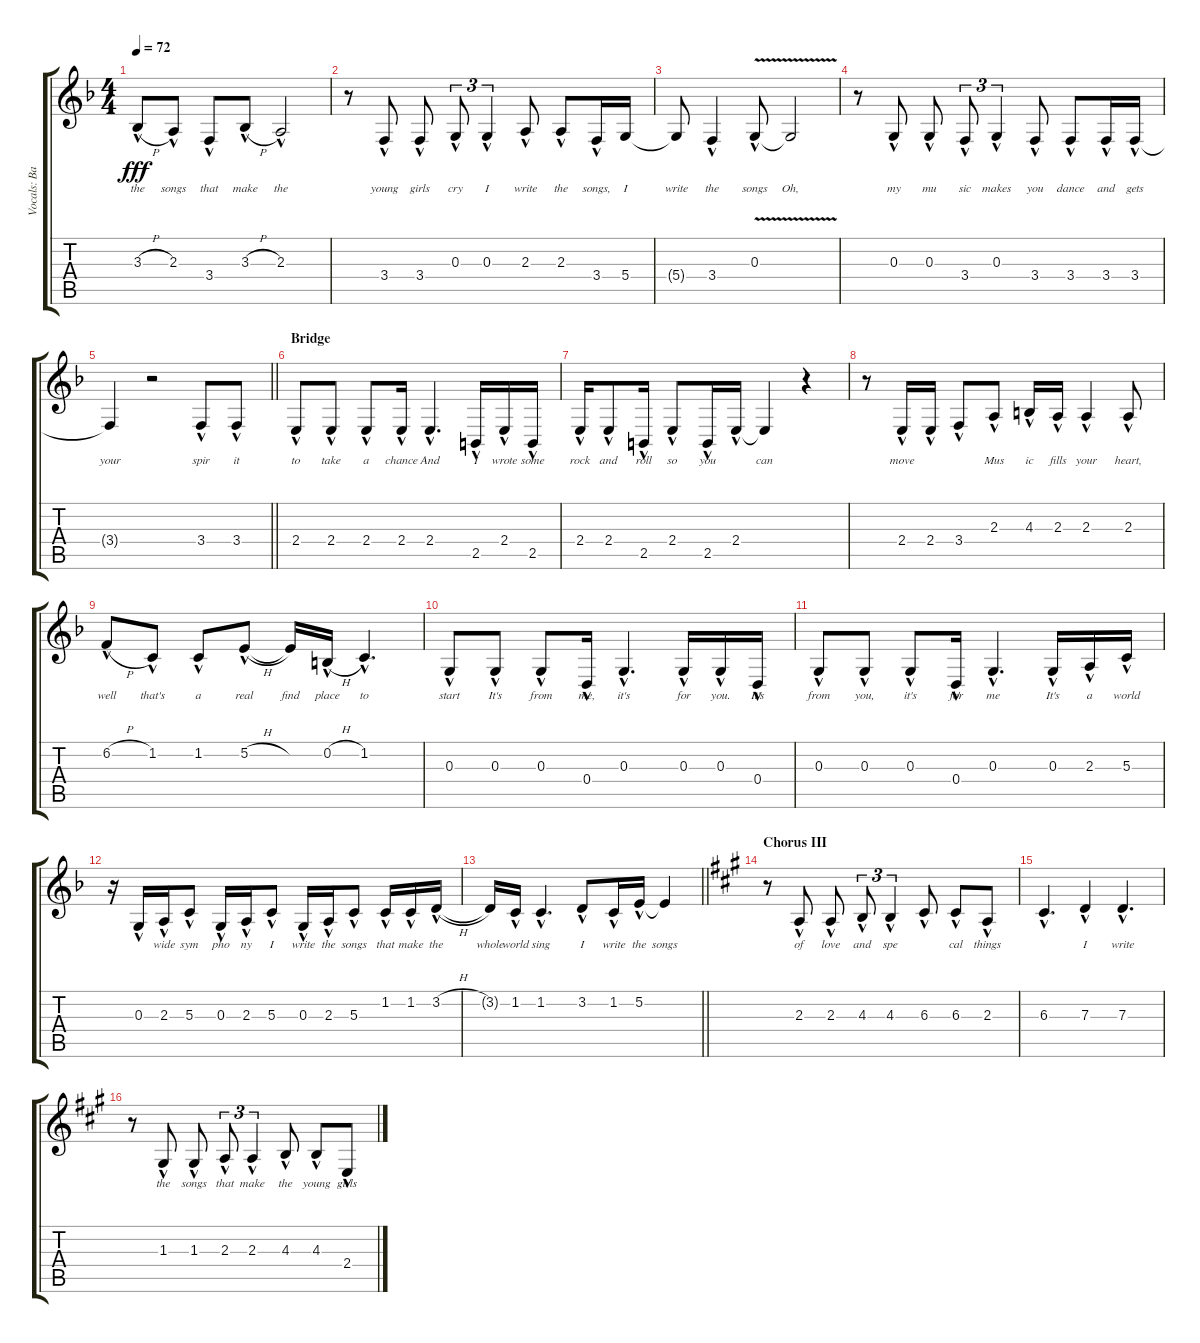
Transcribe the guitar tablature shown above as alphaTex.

\track ("Vocals: Barry" "Vocals: Ba") {instrument lead2sawtooth}
\staff {score tabs}
\tuning (E4 B3 G3 D3 A2 E2) {hide}
\ts (4 4)
\tempo 72
\clef g2
\ks f
3.3{h hac}.8{lyrics (0 "the") lyrics (1 "") lyrics (2 "") lyrics (3 "") lyrics (4 "") dy fff} 2.3{hac}.8{lyrics (0 "songs") lyrics (1 "") lyrics (2 "") lyrics (3 "") lyrics (4 "")} 3.4{hac}.8{lyrics (0 "that") lyrics (1 "") lyrics (2 "") lyrics (3 "") lyrics (4 "")} 3.3{h hac}.8{lyrics (0 "make") lyrics (1 "") lyrics (2 "") lyrics (3 "") lyrics (4 "")} 2.3{hac}.2{lyrics (0 "the") lyrics (1 "") lyrics (2 "") lyrics (3 "") lyrics (4 "")} |
r.8 3.4{hac}.8{lyrics (0 "young") lyrics (1 "") lyrics (2 "") lyrics (3 "") lyrics (4 "")} 3.4{hac}.8{lyrics (0 "girls") lyrics (1 "") lyrics (2 "") lyrics (3 "") lyrics (4 "")} 0.3{hac}.8{tu (3 2) lyrics (0 "cry") lyrics (1 "") lyrics (2 "") lyrics (3 "") lyrics (4 "")} 0.3{hac}.4{tu (3 2) lyrics (0 "I") lyrics (1 "") lyrics (2 "") lyrics (3 "") lyrics (4 "")} 2.3{hac}.8{lyrics (0 "write") lyrics (1 "") lyrics (2 "") lyrics (3 "") lyrics (4 "")} 2.3{hac}.8{lyrics (0 "the") lyrics (1 "") lyrics (2 "") lyrics (3 "") lyrics (4 "")} 3.4{hac}.16{lyrics (0 "songs,") lyrics (1 "") lyrics (2 "") lyrics (3 "") lyrics (4 "")} 5.4.16{lyrics (0 "I") lyrics (1 "") lyrics (2 "") lyrics (3 "") lyrics (4 "")} |
5.4{t}.8{lyrics (0 "write") lyrics (1 "") lyrics (2 "") lyrics (3 "") lyrics (4 "")} 3.4{hac}.4{lyrics (0 "the") lyrics (1 "") lyrics (2 "") lyrics (3 "") lyrics (4 "")} 0.3{v hac}.8{lyrics (0 "songs") lyrics (1 "") lyrics (2 "") lyrics (3 "") lyrics (4 "")} 0.3{t}.2{lyrics (0 "Oh,") lyrics (1 "") lyrics (2 "") lyrics (3 "") lyrics (4 "")} |
r.8 0.3{hac}.8{lyrics (0 "my") lyrics (1 "") lyrics (2 "") lyrics (3 "") lyrics (4 "")} 0.3{hac}.8{lyrics (0 "mu") lyrics (1 "") lyrics (2 "") lyrics (3 "") lyrics (4 "")} 3.4{hac}.8{tu (3 2) lyrics (0 "sic") lyrics (1 "") lyrics (2 "") lyrics (3 "") lyrics (4 "")} 0.3{hac}.4{tu (3 2) lyrics (0 "makes") lyrics (1 "") lyrics (2 "") lyrics (3 "") lyrics (4 "")} 3.4{hac}.8{lyrics (0 "you") lyrics (1 "") lyrics (2 "") lyrics (3 "") lyrics (4 "")} 3.4{hac}.8{lyrics (0 "dance") lyrics (1 "") lyrics (2 "") lyrics (3 "") lyrics (4 "")} 3.4{hac}.16{lyrics (0 "and") lyrics (1 "") lyrics (2 "") lyrics (3 "") lyrics (4 "")} 3.4{hac}.16{lyrics (0 "gets") lyrics (1 "") lyrics (2 "") lyrics (3 "") lyrics (4 "")} |
\barLineRight lightlight
3.4{t}.4{lyrics (0 "your") lyrics (1 "") lyrics (2 "") lyrics (3 "") lyrics (4 "")} r.2 3.4{hac}.8{lyrics (0 "spir") lyrics (1 "") lyrics (2 "") lyrics (3 "") lyrics (4 "")} 3.4{hac}.8{lyrics (0 "it") lyrics (1 "") lyrics (2 "") lyrics (3 "") lyrics (4 "")} |
\section ("" "Bridge")
2.4{hac}.8{lyrics (0 "to") lyrics (1 "") lyrics (2 "") lyrics (3 "") lyrics (4 "")} 2.4{hac}.8{lyrics (0 "take") lyrics (1 "") lyrics (2 "") lyrics (3 "") lyrics (4 "")} 2.4{hac}.8{lyrics (0 "a") lyrics (1 "") lyrics (2 "") lyrics (3 "") lyrics (4 "")} 2.4{hac}.16{lyrics (0 "chance") lyrics (1 "") lyrics (2 "") lyrics (3 "") lyrics (4 "")} 2.4{hac}.4{d lyrics (0 "And") lyrics (1 "") lyrics (2 "") lyrics (3 "") lyrics (4 "")} 2.5{hac}.16{lyrics (0 "I") lyrics (1 "") lyrics (2 "") lyrics (3 "") lyrics (4 "")} 2.4{hac}.16{lyrics (0 "wrote") lyrics (1 "") lyrics (2 "") lyrics (3 "") lyrics (4 "")} 2.5{hac}.16{lyrics (0 "some") lyrics (1 "") lyrics (2 "") lyrics (3 "") lyrics (4 "")} |
2.4{hac}.16{lyrics (0 "rock") lyrics (1 "") lyrics (2 "") lyrics (3 "") lyrics (4 "")} 2.4{hac}.8{lyrics (0 "and") lyrics (1 "") lyrics (2 "") lyrics (3 "") lyrics (4 "")} 2.5{hac}.16{lyrics (0 "roll") lyrics (1 "") lyrics (2 "") lyrics (3 "") lyrics (4 "")} 2.4{hac}.8{lyrics (0 "so") lyrics (1 "") lyrics (2 "") lyrics (3 "") lyrics (4 "")} 2.5{hac}.16{lyrics (0 "you") lyrics (1 "") lyrics (2 "") lyrics (3 "") lyrics (4 "")} 2.4{hac}.16{lyrics (0 "") lyrics (1 "") lyrics (2 "") lyrics (3 "") lyrics (4 "")} 2.4{t}.4{lyrics (0 "can") lyrics (1 "") lyrics (2 "") lyrics (3 "") lyrics (4 "")} r.4 |
r.8 2.4{hac}.16{lyrics (0 "move") lyrics (1 "") lyrics (2 "") lyrics (3 "") lyrics (4 "")} 2.4{hac}.16{lyrics (0 "") lyrics (1 "") lyrics (2 "") lyrics (3 "") lyrics (4 "")} 3.4{hac}.8{lyrics (0 "") lyrics (1 "") lyrics (2 "") lyrics (3 "") lyrics (4 "")} 2.3{hac}.8{lyrics (0 "Mus") lyrics (1 "") lyrics (2 "") lyrics (3 "") lyrics (4 "")} 4.3{hac}.16{lyrics (0 "ic") lyrics (1 "") lyrics (2 "") lyrics (3 "") lyrics (4 "")} 2.3{hac}.16{lyrics (0 "fills") lyrics (1 "") lyrics (2 "") lyrics (3 "") lyrics (4 "")} 2.3{hac}.4{lyrics (0 "your") lyrics (1 "") lyrics (2 "") lyrics (3 "") lyrics (4 "")} 2.3{hac}.8{lyrics (0 "heart,") lyrics (1 "") lyrics (2 "") lyrics (3 "") lyrics (4 "")} |
6.2{h hac}.8{lyrics (0 "well") lyrics (1 "") lyrics (2 "") lyrics (3 "") lyrics (4 "")} 1.2{hac}.8{lyrics (0 "that's") lyrics (1 "") lyrics (2 "") lyrics (3 "") lyrics (4 "")} 1.2{hac}.8{lyrics (0 "a") lyrics (1 "") lyrics (2 "") lyrics (3 "") lyrics (4 "")} 5.2{h hac}.8{lyrics (0 "real") lyrics (1 "") lyrics (2 "") lyrics (3 "") lyrics (4 "")} 5.2{t}.16{lyrics (0 "find") lyrics (1 "") lyrics (2 "") lyrics (3 "") lyrics (4 "")} 0.2{h hac}.16{lyrics (0 "place") lyrics (1 "") lyrics (2 "") lyrics (3 "") lyrics (4 "")} 1.2{hac}.4{d lyrics (0 "to") lyrics (1 "") lyrics (2 "") lyrics (3 "") lyrics (4 "")} |
0.3{hac}.8{lyrics (0 "start") lyrics (1 "") lyrics (2 "") lyrics (3 "") lyrics (4 "")} 0.3{hac}.8{lyrics (0 "It's") lyrics (1 "") lyrics (2 "") lyrics (3 "") lyrics (4 "")} 0.3{hac}.8{lyrics (0 "from") lyrics (1 "") lyrics (2 "") lyrics (3 "") lyrics (4 "")} 0.4{hac}.16{lyrics (0 "me,") lyrics (1 "") lyrics (2 "") lyrics (3 "") lyrics (4 "")} 0.3{hac}.4{d lyrics (0 "it's") lyrics (1 "") lyrics (2 "") lyrics (3 "") lyrics (4 "")} 0.3{hac}.16{lyrics (0 "for") lyrics (1 "") lyrics (2 "") lyrics (3 "") lyrics (4 "")} 0.3{hac}.16{lyrics (0 "you.") lyrics (1 "") lyrics (2 "") lyrics (3 "") lyrics (4 "")} 0.4{hac}.16{lyrics (0 "It's") lyrics (1 "") lyrics (2 "") lyrics (3 "") lyrics (4 "")} |
0.3{hac}.8{lyrics (0 "from") lyrics (1 "") lyrics (2 "") lyrics (3 "") lyrics (4 "")} 0.3{hac}.8{lyrics (0 "you,") lyrics (1 "") lyrics (2 "") lyrics (3 "") lyrics (4 "")} 0.3{hac}.8{lyrics (0 "it's") lyrics (1 "") lyrics (2 "") lyrics (3 "") lyrics (4 "")} 0.4{hac}.16{lyrics (0 "for") lyrics (1 "") lyrics (2 "") lyrics (3 "") lyrics (4 "")} 0.3{hac}.4{d lyrics (0 "me") lyrics (1 "") lyrics (2 "") lyrics (3 "") lyrics (4 "")} 0.3{hac}.16{lyrics (0 "It's") lyrics (1 "") lyrics (2 "") lyrics (3 "") lyrics (4 "")} 2.3{hac}.16{lyrics (0 "a") lyrics (1 "") lyrics (2 "") lyrics (3 "") lyrics (4 "")} 5.3{hac}.16{lyrics (0 "world") lyrics (1 "") lyrics (2 "") lyrics (3 "") lyrics (4 "")} |
r.16 0.3{hac}.16{lyrics (0 "") lyrics (1 "") lyrics (2 "") lyrics (3 "") lyrics (4 "")} 2.3{hac}.16{lyrics (0 "wide") lyrics (1 "") lyrics (2 "") lyrics (3 "") lyrics (4 "")} 5.3{hac}.8{lyrics (0 "sym") lyrics (1 "") lyrics (2 "") lyrics (3 "") lyrics (4 "")} 0.3{hac}.16{lyrics (0 "pho") lyrics (1 "") lyrics (2 "") lyrics (3 "") lyrics (4 "")} 2.3{hac}.16{lyrics (0 "ny") lyrics (1 "") lyrics (2 "") lyrics (3 "") lyrics (4 "")} 5.3{hac}.8{lyrics (0 "I") lyrics (1 "") lyrics (2 "") lyrics (3 "") lyrics (4 "")} 0.3{hac}.16{lyrics (0 "write") lyrics (1 "") lyrics (2 "") lyrics (3 "") lyrics (4 "")} 2.3{hac}.16{lyrics (0 "the") lyrics (1 "") lyrics (2 "") lyrics (3 "") lyrics (4 "")} 5.3{hac}.8{lyrics (0 "songs") lyrics (1 "") lyrics (2 "") lyrics (3 "") lyrics (4 "")} 1.2{hac}.16{lyrics (0 "that") lyrics (1 "") lyrics (2 "") lyrics (3 "") lyrics (4 "")} 1.2{hac}.16{lyrics (0 "make") lyrics (1 "") lyrics (2 "") lyrics (3 "") lyrics (4 "")} 3.2{h hac}.16{lyrics (0 "the") lyrics (1 "") lyrics (2 "") lyrics (3 "") lyrics (4 "")} |
\barLineRight lightlight
3.2{t}.16{lyrics (0 "whole") lyrics (1 "") lyrics (2 "") lyrics (3 "") lyrics (4 "")} 1.2{hac}.16{lyrics (0 "world") lyrics (1 "") lyrics (2 "") lyrics (3 "") lyrics (4 "")} 1.2{hac}.4{d lyrics (0 "sing") lyrics (1 "") lyrics (2 "") lyrics (3 "") lyrics (4 "")} 3.2{hac}.8{lyrics (0 "I") lyrics (1 "") lyrics (2 "") lyrics (3 "") lyrics (4 "")} 1.2{hac}.16{lyrics (0 "write") lyrics (1 "") lyrics (2 "") lyrics (3 "") lyrics (4 "")} 5.2{hac}.16{lyrics (0 "the") lyrics (1 "") lyrics (2 "") lyrics (3 "") lyrics (4 "")} 5.2{t}.4{lyrics (0 "songs") lyrics (1 "") lyrics (2 "") lyrics (3 "") lyrics (4 "")} |
\section ("" "Chorus III")
\ks a
r.8 2.3{hac}.8{lyrics (0 "of") lyrics (1 "") lyrics (2 "") lyrics (3 "") lyrics (4 "")} 2.3{hac}.8{lyrics (0 "love") lyrics (1 "") lyrics (2 "") lyrics (3 "") lyrics (4 "")} 4.3{hac}.8{tu (3 2) lyrics (0 "and") lyrics (1 "") lyrics (2 "") lyrics (3 "") lyrics (4 "")} 4.3{hac}.4{tu (3 2) lyrics (0 "spe") lyrics (1 "") lyrics (2 "") lyrics (3 "") lyrics (4 "")} 6.3{hac}.8{lyrics (0 "") lyrics (1 "") lyrics (2 "") lyrics (3 "") lyrics (4 "")} 6.3{hac}.8{lyrics (0 "cal") lyrics (1 "") lyrics (2 "") lyrics (3 "") lyrics (4 "")} 2.3{hac}.8{lyrics (0 "things") lyrics (1 "") lyrics (2 "") lyrics (3 "") lyrics (4 "")} |
6.3{hac}.4{d lyrics (0 "") lyrics (1 "") lyrics (2 "") lyrics (3 "") lyrics (4 "")} 7.3{hac}.4{lyrics (0 "I") lyrics (1 "") lyrics (2 "") lyrics (3 "") lyrics (4 "")} 7.3{hac}.4{d lyrics (0 "write") lyrics (1 "") lyrics (2 "") lyrics (3 "") lyrics (4 "")} |
r.8 1.3{hac}.8{lyrics (0 "the") lyrics (1 "") lyrics (2 "") lyrics (3 "") lyrics (4 "")} 1.3{hac}.8{lyrics (0 "songs") lyrics (1 "") lyrics (2 "") lyrics (3 "") lyrics (4 "")} 2.3{hac}.8{tu (3 2) lyrics (0 "that") lyrics (1 "") lyrics (2 "") lyrics (3 "") lyrics (4 "")} 2.3{hac}.4{tu (3 2) lyrics (0 "make") lyrics (1 "") lyrics (2 "") lyrics (3 "") lyrics (4 "")} 4.3{hac}.8{lyrics (0 "the") lyrics (1 "") lyrics (2 "") lyrics (3 "") lyrics (4 "")} 4.3{hac}.8{lyrics (0 "young") lyrics (1 "") lyrics (2 "") lyrics (3 "") lyrics (4 "")} 2.4{hac}.8{lyrics (0 "girls") lyrics (1 "") lyrics (2 "") lyrics (3 "") lyrics (4 "")}
